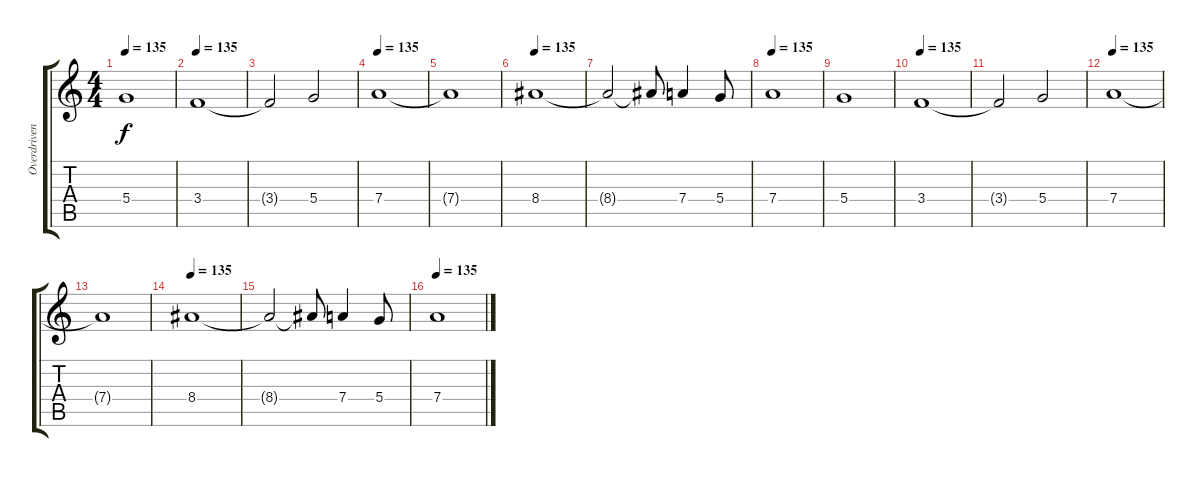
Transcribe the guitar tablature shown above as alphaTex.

\track ("Overdriven Guitar II" "Overdriven") {instrument overdrivenguitar}
\staff {score tabs}
\tuning (E4 B3 G3 D3 A2 E2) {hide}
\ts (4 4)
\tempo 135
\clef g2
\ks c
5.4.1{dy f} |
\tempo 135
3.4.1 |
3.4{t}.2 5.4.2 |
\tempo 135
7.4.1 |
7.4{t}.1 |
\tempo 135
8.4.1 |
8.4{t}.2 8.4{t}.8 7.4.4 5.4.8 |
\tempo 135
7.4.1 |
5.4.1 |
\tempo 135
3.4.1 |
3.4{t}.2 5.4.2 |
\tempo 135
7.4.1 |
7.4{t}.1 |
\tempo 135
8.4.1 |
8.4{t}.2 8.4{t}.8 7.4.4 5.4.8 |
\tempo 135
7.4.1
